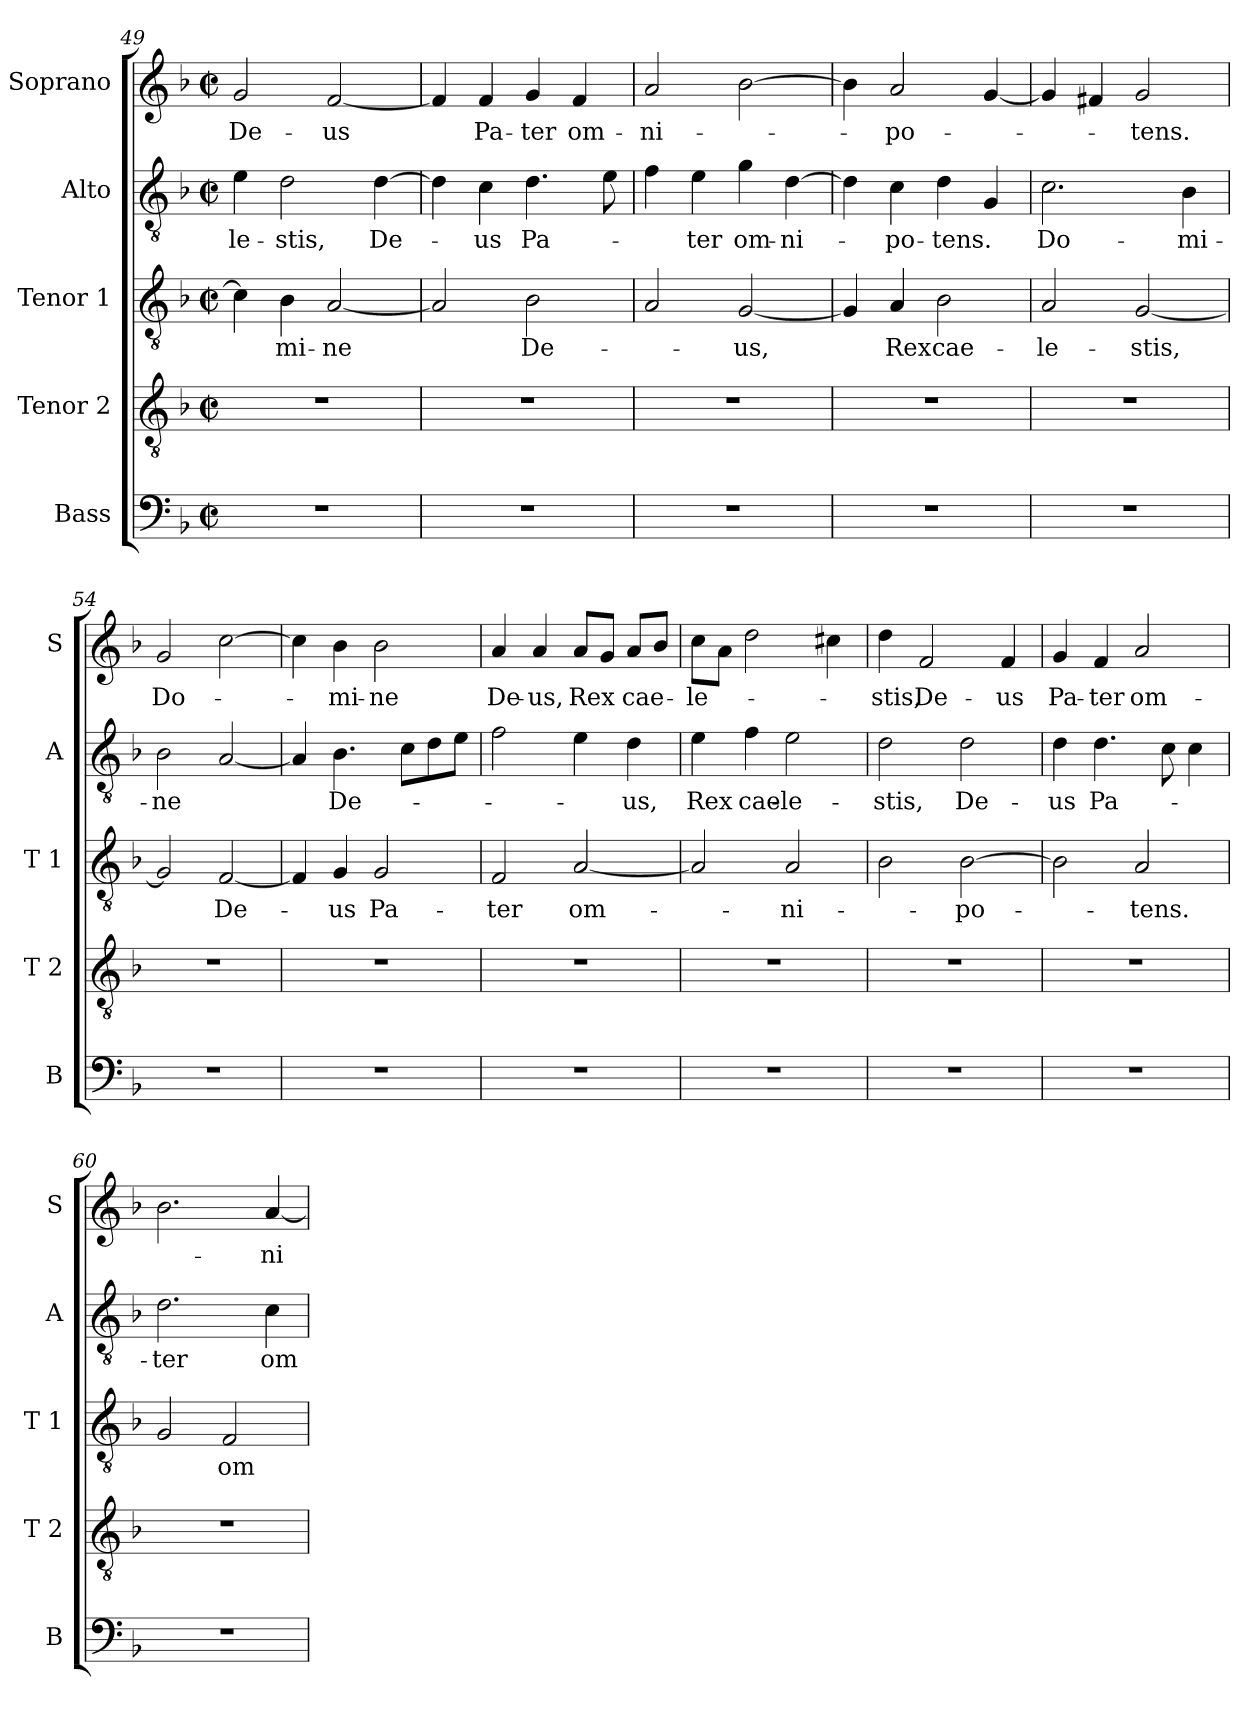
**kern	**kern	**kern	**text	**kern	**text	**kern	**text
*part5	*part4	*part3	*part3	*part2	*part2	*part1	*part1
*staff5	*staff4	*staff3	*staff3	*staff2	*staff2	*staff1	*staff1
*I"Bass	*I"Tenor 2	*I"Tenor 1	*	*I"Alto	*	*I"Soprano	*
*I'B	*I'T 2	*I'T 1	*	*I'A	*	*I'S	*
!!LO:LB:g=z
*clefF4	*clefGv2	*clefGv2	*	*clefGv2	*	*clefG2	*
*k[b-]	*k[b-]	*k[b-]	*	*k[b-]	*	*k[b-]	*
*F:	*F:	*F:	*	*F:	*	*F:	*
*M2/2	*M2/2	*M2/2	*	*M2/2	*	*M2/2	*
*met(c|)	*met(c|)	*met(c|)	*	*met(c|)	*	*met(c|)	*
=49	=49	=49	=49	=49	=49	=49	=49
!	!	!	!	!	!LO:LY:b	!	!
!	!	!	!	!	!	!	!LO:LY:b
1r	1r	4c\]	.	4e\	-le-	2g/	De-
!	!	!	!LO:LY:b	!	!	!	!
!	!	!	!	!	!LO:LY:b	!	!
.	.	4B-\	-mi-	2d\	-stis,	.	.
!	!	!	!LO:LY:b	!	!	!	!
!	!	!	!	!	!	!	!LO:LY:b
.	.	[2A/	-ne	.	.	[2f/	-us
!	!	!	!	!	!LO:LY:b	!	!
.	.	.	.	[4d\	De-	.	.
=50	=50	=50	=50	=50	=50	=50	=50
1r	1r	2A/]	.	4d\]	.	4f/]	.
!	!	!	!	!	!LO:LY:b	!	!
!	!	!	!	!	!	!	!LO:LY:b
.	.	.	.	4c\	-us	4f/	Pa-
!	!	!	!LO:LY:b	!	!	!	!
!	!	!	!	!	!LO:LY:b	!	!
!	!	!	!	!	!	!	!LO:LY:b
.	.	2B-\	De-	4.d\	Pa-	4g/	-ter
!	!	!	!	!	!	!	!LO:LY:b
.	.	.	.	.	.	4f/	om-
.	.	.	.	8e\	.	.	.
=51	=51	=51	=51	=51	=51	=51	=51
!	!	!	!	!	!	!	!LO:LY:b
1r	1r	2A/	.	4f\	.	2a/	-ni-
!	!	!	!	!	!LO:LY:b	!	!
.	.	.	.	4e\	-ter	.	.
!	!	!	!LO:LY:b	!	!	!	!
!	!	!	!	!	!LO:LY:b	!	!
.	.	[2G/	-us,	4g\	om-	[2b-\	.
!	!	!	!	!	!LO:LY:b	!	!
.	.	.	.	[4d\	-ni-	.	.
=52	=52	=52	=52	=52	=52	=52	=52
1r	1r	4G/]	.	4d\]	.	4b-\]	.
!	!	!	!LO:LY:b	!	!	!	!
!	!	!	!	!	!LO:LY:b	!	!
!	!	!	!	!	!	!	!LO:LY:b
.	.	4A/	Rex	4c\	-po-	2a/	-po-
!	!	!	!LO:LY:b	!	!	!	!
!	!	!	!	!	!LO:LY:b	!	!
.	.	2B-\	cae-	4d\	-tens.	.	.
.	.	.	.	4G/	.	[4g/	.
=53	=53	=53	=53	=53	=53	=53	=53
!	!	!	!LO:LY:b	!	!	!	!
!	!	!	!	!	!LO:LY:b	!	!
1r	1r	2A/	-le-	2.c\	Do-	4g/]	.
.	.	.	.	.	.	4f#X/	.
!	!	!	!LO:LY:b	!	!	!	!
!	!	!	!	!	!	!	!LO:LY:b
.	.	[2G/	-stis,	.	.	2g/	-tens.
!	!	!	!	!	!LO:LY:b	!	!
.	.	.	.	4B-\	-mi-	.	.
=54	=54	=54	=54	=54	=54	=54	=54
!	!	!	!	!	!LO:LY:b	!	!
!	!	!	!	!	!	!	!LO:LY:b
1r	1r	2G/]	.	2B-\	-ne	2g/	Do-
!	!	!	!LO:LY:b	!	!	!	!
.	.	[2F/	De-	[2A/	.	[2cc\	.
=55	=55	=55	=55	=55	=55	=55	=55
1r	1r	4F/]	.	4A/]	.	4cc\]	.
!	!	!	!LO:LY:b	!	!	!	!
!	!	!	!	!	!LO:LY:b	!	!
!	!	!	!	!	!	!	!LO:LY:b
.	.	4G/	-us	4.B-\	De-	4b-\	-mi-
!	!	!	!LO:LY:b	!	!	!	!
!	!	!	!	!	!	!	!LO:LY:b
.	.	2G/	Pa-	.	.	2b-\	-ne
.	.	.	.	8c\L	.	.	.
.	.	.	.	8d\	.	.	.
.	.	.	.	8e\J	.	.	.
!!LO:PB:g=z
=56	=56	=56	=56	=56	=56	=56	=56
!	!	!	!LO:LY:b	!	!	!	!
!	!	!	!	!	!	!	!LO:LY:b
1r	1r	2F/	-ter	2f\	.	4a/	De-
!	!	!	!	!	!	!	!LO:LY:b
.	.	.	.	.	.	4a/	-us,
!	!	!	!LO:LY:b	!	!	!	!
!	!	!	!	!	!	!	!LO:LY:b
.	.	[2A/	om-	4e\	.	8a/L	Rex
.	.	.	.	.	.	8g/J	.
!	!	!	!	!	!LO:LY:b	!	!
!	!	!	!	!	!	!	!LO:LY:b
.	.	.	.	4d\	-us,	8a/L	cae-
.	.	.	.	.	.	8b-/J	.
=57	=57	=57	=57	=57	=57	=57	=57
!	!	!	!	!	!LO:LY:b	!	!
!	!	!	!	!	!	!	!LO:LY:b
1r	1r	2A/]	.	4e\	Rex	8cc\L	-le-
.	.	.	.	.	.	8a\J	.
!	!	!	!	!	!LO:LY:b	!	!
.	.	.	.	4f\	cae-	2dd\	.
!	!	!	!LO:LY:b	!	!	!	!
!	!	!	!	!	!LO:LY:b	!	!
.	.	2A/	-ni-	2e\	-le-	.	.
.	.	.	.	.	.	4cc#X\	.
=58	=58	=58	=58	=58	=58	=58	=58
!	!	!	!	!	!LO:LY:b	!	!
!	!	!	!	!	!	!	!LO:LY:b
1r	1r	2B-\	.	2d\	-stis,	4dd\	-stis,
!	!	!	!	!	!	!	!LO:LY:b
.	.	.	.	.	.	2f/	De-
!	!	!	!LO:LY:b	!	!	!	!
!	!	!	!	!	!LO:LY:b	!	!
.	.	[2B-\	-po-	2d\	De-	.	.
!	!	!	!	!	!	!	!LO:LY:b
.	.	.	.	.	.	4f/	-us
=59	=59	=59	=59	=59	=59	=59	=59
!	!	!	!	!	!LO:LY:b	!	!
!	!	!	!	!	!	!	!LO:LY:b
1r	1r	2B-\]	.	4d\	-us	4g/	Pa-
!	!	!	!	!	!LO:LY:b	!	!
!	!	!	!	!	!	!	!LO:LY:b
.	.	.	.	4.d\	Pa-	4f/	-ter
!	!	!	!LO:LY:b	!	!	!	!
!	!	!	!	!	!	!	!LO:LY:b
.	.	2A/	-tens.	.	.	2a/	om-
.	.	.	.	8c\	.	.	.
.	.	.	.	4c\	.	.	.
=60	=60	=60	=60	=60	=60	=60	=60
!	!	!	!	!	!LO:LY:b	!	!
1r	1r	2G/	.	2.d\	-ter	2.b-\	.
!	!	!	!LO:LY:b	!	!	!	!
.	.	2F/	om-	.	.	.	.
!	!	!	!	!	!LO:LY:b	!	!
!	!	!	!	!	!	!	!LO:LY:b
.	.	.	.	4c\	om-	[4a/	-ni-
=	=	=	=	=	=	=	=
*-	*-	*-	*-	*-	*-	*-	*-
